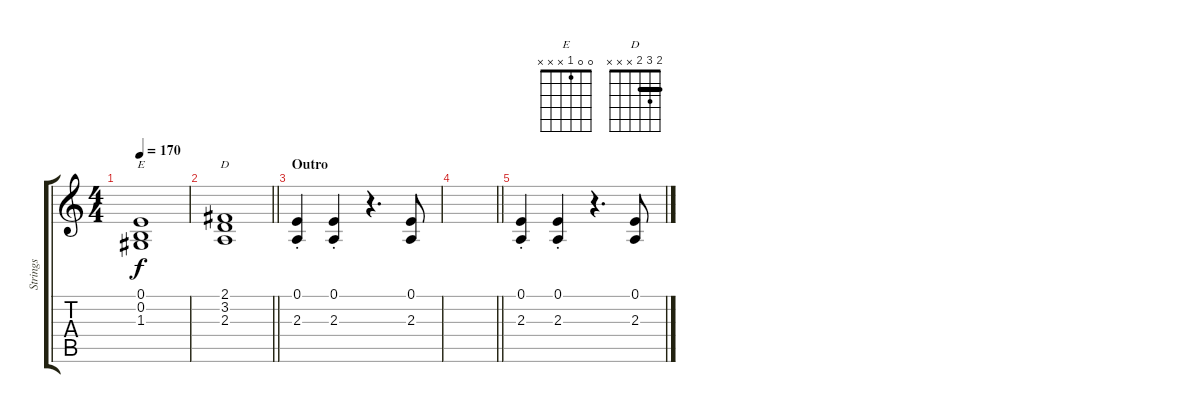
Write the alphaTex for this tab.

\track ("Strings" "Strings") {instrument stringensemble1}
\staff {score tabs}
\tuning (E4 B3 G3 D3 A2 E2) {hide}
\chord ("E" 0 0 1 x x x)
\chord ("D" 2 3 2 x x x) {barre 2}
\ts (4 4)
\tempo 170
\clef g2
\ks aminor
(0.1 0.2 1.3).1{ch "E" dy f} |
\barLineRight lightlight
(2.1 3.2 2.3).1{ch "D"} |
\section ("" "Outro")
(0.1{st} 2.3{st}).4 (0.1{st} 2.3{st}).4 r.4{d} (0.1 2.3).8 |
\barLineRight lightlight
|
(0.1{st} 2.3{st}).4 (0.1{st} 2.3{st}).4 r.4{d} (0.1 2.3).8
